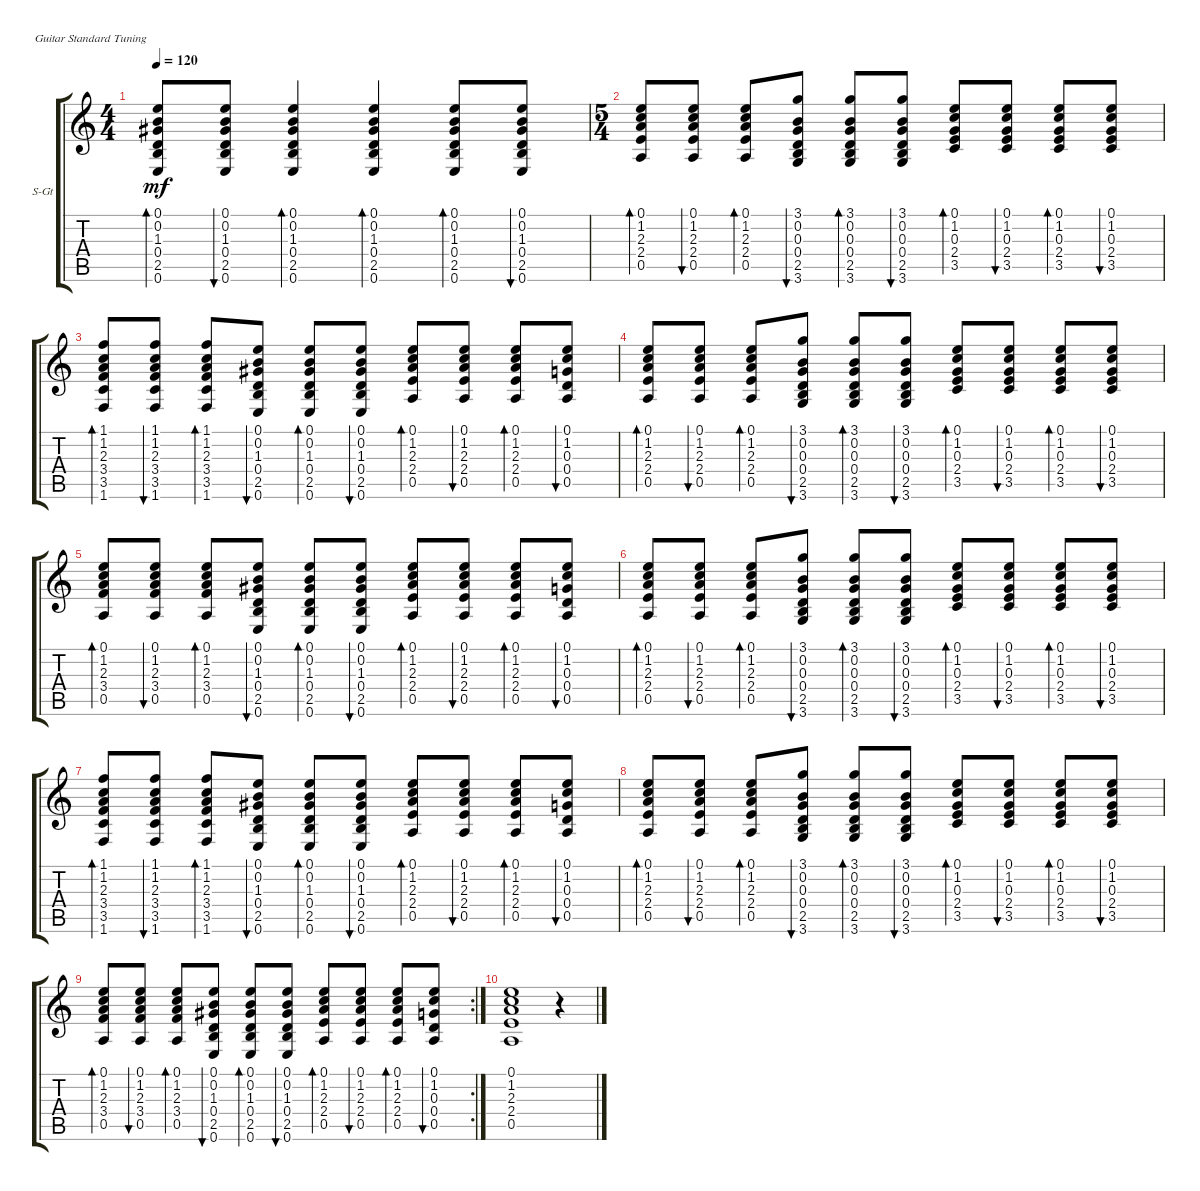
\defaultSystemsLayout 4
\bracketExtendMode groupsimilarinstruments
\firstSystemTrackNameOrientation horizontal
\otherSystemsTrackNameOrientation horizontal
\track ("Steel Guitar" "S-Gt") {instrument acousticguitarsteel}
\staff {score tabs}
\tuning (E4 B3 G3 D3 A2 E2)
\ts (4 4)
\tempo 120
\clef g2
\ks aminor
(0.6 2.5 0.4 1.3 0.2 0.1).8{bd 30 dy mf} (0.6 2.5 0.4 1.3 0.2 0.1).8{bu 30} (0.6 2.5 0.4 1.3 0.2 0.1).4{bd 30} (0.6 2.5 0.4 1.3 0.2 0.1).4{bd 30} (0.6 2.5 0.4 1.3 0.2 0.1).8{bd 30} (0.6 2.5 0.4 1.3 0.2 0.1).8{bu 30} |
\ts (5 4)
(0.5 2.4 2.3 1.2 0.1).8{bd 30} (0.5 2.4 2.3 1.2 0.1).8{bu 30} (0.5 2.4 2.3 1.2 0.1).8{bd 30} (3.6 2.5 0.4 0.3 0.2 3.1).8{bu 30} (3.6 2.5 0.4 0.3 0.2 3.1).8{bd 30} (3.6 2.5 0.4 0.3 0.2 3.1).8{bu 30} (3.5 2.4 0.3 1.2 0.1).8{bd 30} (3.5 2.4 0.3 1.2 0.1).8{bu 30} (3.5 2.4 0.3 1.2 0.1).8{bd 30} (3.5 2.4 0.3 1.2 0.1).8{bu 30} |
(1.6 3.5 3.4 2.3 1.2 1.1).8{bd 30} (1.6 3.5 3.4 2.3 1.2 1.1).8{bu 30} (1.6 3.5 3.4 2.3 1.2 1.1).8{bd 30} (0.6 2.5 0.4 1.3 0.2 0.1).8{bu 30} (0.6 2.5 0.4 1.3 0.2 0.1).8{bd 30} (0.6 2.5 0.4 1.3 0.2 0.1).8{bu 30} (0.5 2.4 2.3 1.2 0.1).8{bd 30} (0.5 2.4 2.3 1.2 0.1).8{bu 30} (0.5 2.4 2.3 1.2 0.1).8{bd 30} (0.5 0.4 0.3 1.2 0.1).8{bu 30} |
(0.5 2.4 2.3 1.2 0.1).8{bd 30} (0.5 2.4 2.3 1.2 0.1).8{bu 30} (0.5 2.4 2.3 1.2 0.1).8{bd 30} (3.6 2.5 0.4 0.3 0.2 3.1).8{bu 30} (3.6 2.5 0.4 0.3 0.2 3.1).8{bd 30} (3.6 2.5 0.4 0.3 0.2 3.1).8{bu 30} (3.5 2.4 0.3 1.2 0.1).8{bd 30} (3.5 2.4 0.3 1.2 0.1).8{bu 30} (3.5 2.4 0.3 1.2 0.1).8{bd 30} (3.5 2.4 0.3 1.2 0.1).8{bu 30} |
(0.5 3.4 2.3 1.2 0.1).8{bd 30} (0.5 3.4 2.3 1.2 0.1).8{bu 30} (0.5 3.4 2.3 1.2 0.1).8{bd 30} (0.6 2.5 0.4 1.3 0.2 0.1).8{bu 30} (0.6 2.5 0.4 1.3 0.2 0.1).8{bd 30} (0.6 2.5 0.4 1.3 0.2 0.1).8{bu 30} (0.5 2.4 2.3 1.2 0.1).8{bd 30} (0.5 2.4 2.3 1.2 0.1).8{bu 30} (0.5 2.4 2.3 1.2 0.1).8{bd 30} (0.5 0.4 0.3 1.2 0.1).8{bu 30} |
(0.5 2.4 2.3 1.2 0.1).8{bd 30} (0.5 2.4 2.3 1.2 0.1).8{bu 30} (0.5 2.4 2.3 1.2 0.1).8{bd 30} (3.6 2.5 0.4 0.3 0.2 3.1).8{bu 30} (3.6 2.5 0.4 0.3 0.2 3.1).8{bd 30} (3.6 2.5 0.4 0.3 0.2 3.1).8{bu 30} (3.5 2.4 0.3 1.2 0.1).8{bd 30} (3.5 2.4 0.3 1.2 0.1).8{bu 30} (3.5 2.4 0.3 1.2 0.1).8{bd 30} (3.5 2.4 0.3 1.2 0.1).8{bu 30} |
(1.6 3.5 3.4 2.3 1.2 1.1).8{bd 30} (1.6 3.5 3.4 2.3 1.2 1.1).8{bu 30} (1.6 3.5 3.4 2.3 1.2 1.1).8{bd 30} (0.6 2.5 0.4 1.3 0.2 0.1).8{bu 30} (0.6 2.5 0.4 1.3 0.2 0.1).8{bd 30} (0.6 2.5 0.4 1.3 0.2 0.1).8{bu 30} (0.5 2.4 2.3 1.2 0.1).8{bd 30} (0.5 2.4 2.3 1.2 0.1).8{bu 30} (0.5 2.4 2.3 1.2 0.1).8{bd 30} (0.5 0.4 0.3 1.2 0.1).8{bu 30} |
(0.5 2.4 2.3 1.2 0.1).8{bd 30} (0.5 2.4 2.3 1.2 0.1).8{bu 30} (0.5 2.4 2.3 1.2 0.1).8{bd 30} (3.6 2.5 0.4 0.3 0.2 3.1).8{bu 30} (3.6 2.5 0.4 0.3 0.2 3.1).8{bd 30} (3.6 2.5 0.4 0.3 0.2 3.1).8{bu 30} (3.5 2.4 0.3 1.2 0.1).8{bd 30} (3.5 2.4 0.3 1.2 0.1).8{bu 30} (3.5 2.4 0.3 1.2 0.1).8{bd 30} (3.5 2.4 0.3 1.2 0.1).8{bu 30} |
\rc 2
(0.5 3.4 2.3 1.2 0.1).8{bd 30} (0.5 3.4 2.3 1.2 0.1).8{bu 30} (0.5 3.4 2.3 1.2 0.1).8{bd 30} (0.6 2.5 0.4 1.3 0.2 0.1).8{bu 30} (0.6 2.5 0.4 1.3 0.2 0.1).8{bd 30} (0.6 2.5 0.4 1.3 0.2 0.1).8{bu 30} (0.5 2.4 2.3 1.2 0.1).8{bd 30} (0.5 2.4 2.3 1.2 0.1).8{bu 30} (0.5 2.4 2.3 1.2 0.1).8{bd 30} (0.5 0.4 0.3 1.2 0.1).8{bu 30} |
(0.5 2.4 2.3 1.2 0.1).1 r.4
